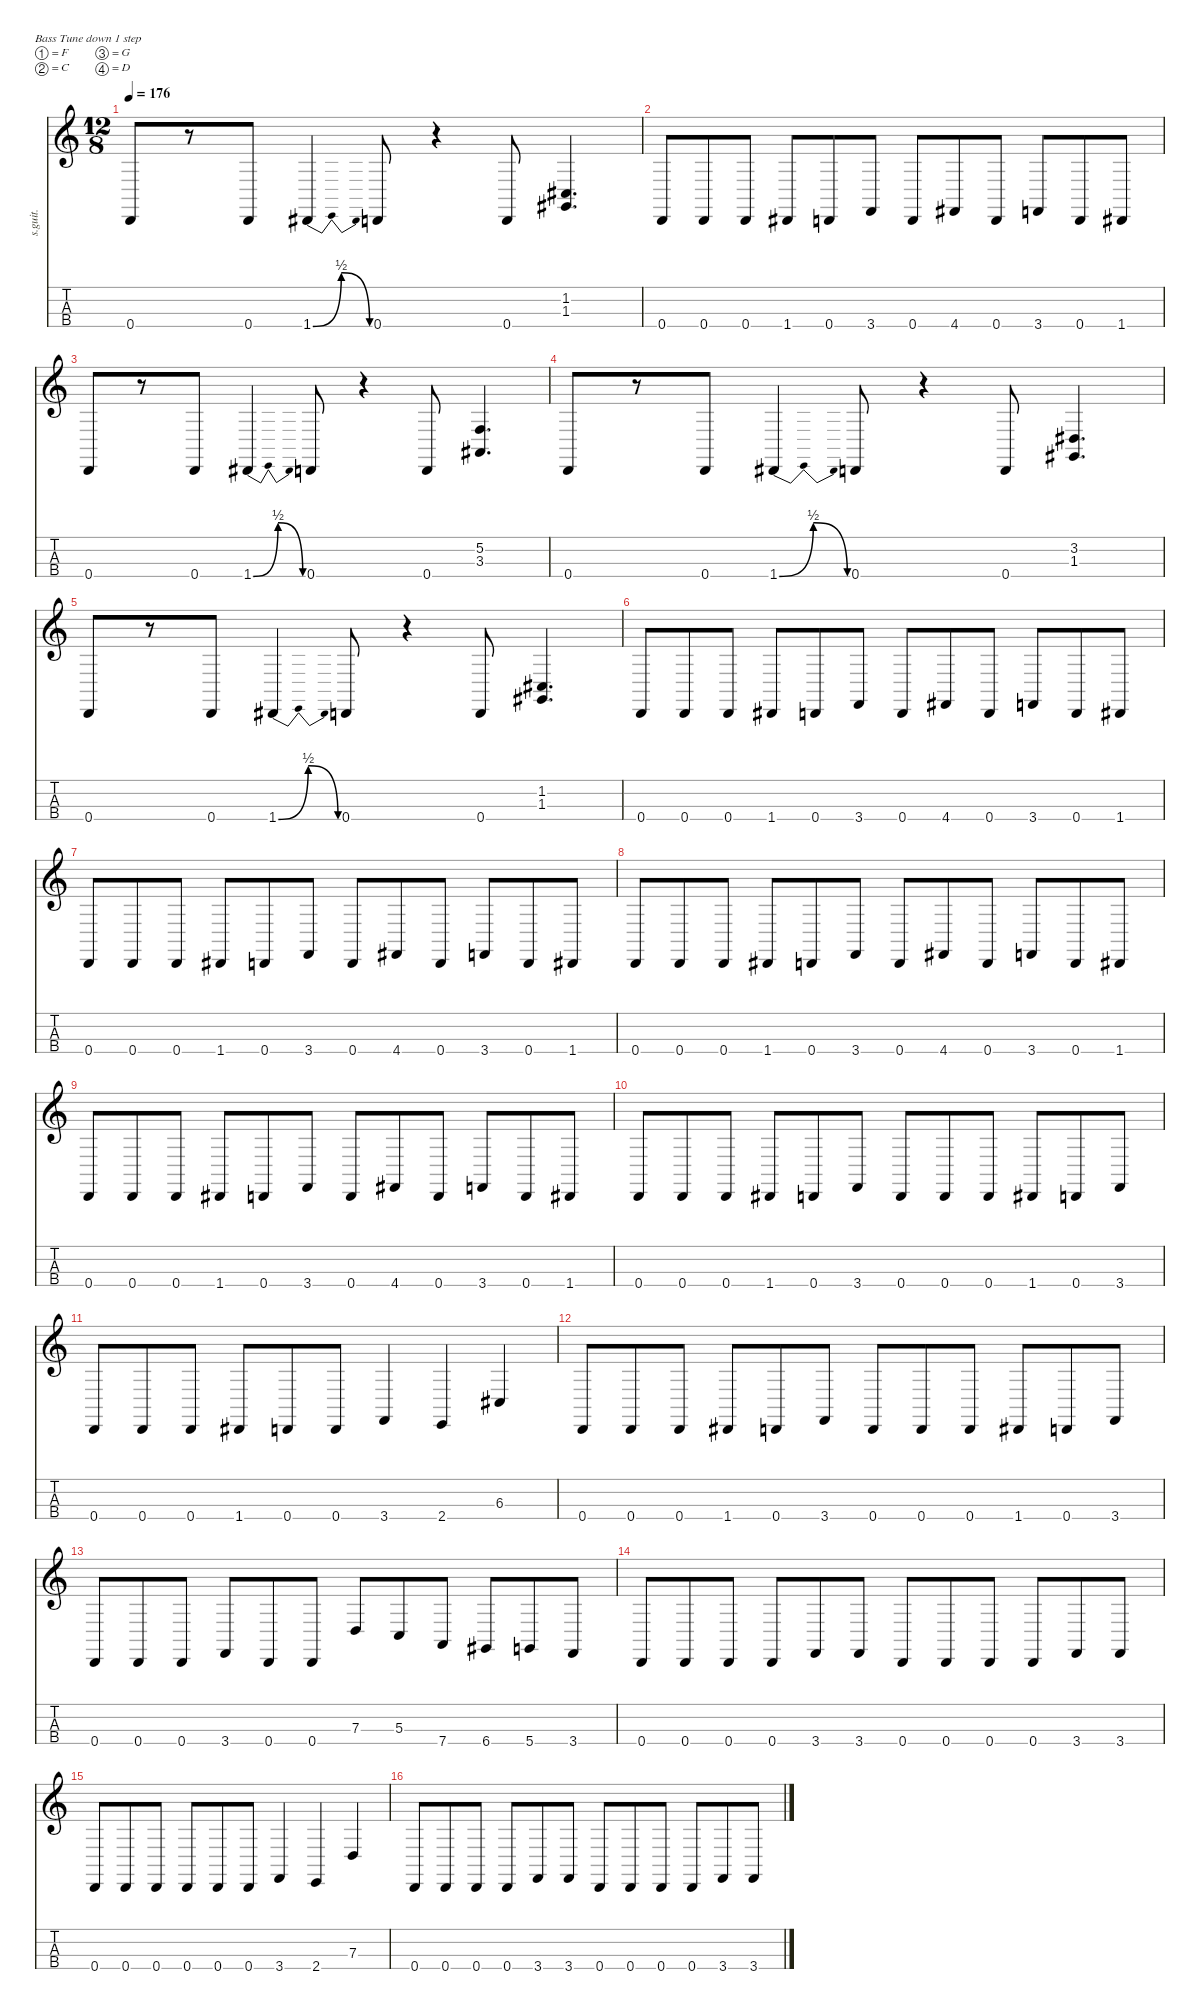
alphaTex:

\defaultSystemsLayout 4
\hideDynamics
\bracketExtendMode nobrackets
\track ("Rex Brown" "s.guit.") {instrument electricbasspick}
\staff {score tabs}
\tuning (F2 C2 G1 D1)
\ts (12 8)
\tempo 176
\clef g2
\ks c
0.4.8{lyrics (0 "") lyrics (1 "") lyrics (2 "") lyrics (3 "") lyrics (4 "") dy f} r.8 0.4.8{lyrics (0 "") lyrics (1 "") lyrics (2 "") lyrics (3 "") lyrics (4 "")} 1.4{be (bendrelease 0 0 30 2 30 2 60 0) acc #}.4{lyrics (0 "") lyrics (1 "") lyrics (2 "") lyrics (3 "") lyrics (4 "")} 0.4.8{lyrics (0 "") lyrics (1 "") lyrics (2 "") lyrics (3 "") lyrics (4 "")} r.4 0.4.8{lyrics (0 "") lyrics (1 "") lyrics (2 "") lyrics (3 "") lyrics (4 "")} (1.2{acc #} 1.3{acc #}).4{d lyrics (0 "") lyrics (1 "") lyrics (2 "") lyrics (3 "") lyrics (4 "")} |
0.4.8{lyrics (0 "") lyrics (1 "") lyrics (2 "") lyrics (3 "") lyrics (4 "")} 0.4.8{lyrics (0 "") lyrics (1 "") lyrics (2 "") lyrics (3 "") lyrics (4 "")} 0.4.8{lyrics (0 "") lyrics (1 "") lyrics (2 "") lyrics (3 "") lyrics (4 "")} 1.4{acc #}.8{lyrics (0 "") lyrics (1 "") lyrics (2 "") lyrics (3 "") lyrics (4 "")} 0.4.8{lyrics (0 "") lyrics (1 "") lyrics (2 "") lyrics (3 "") lyrics (4 "")} 3.4.8{lyrics (0 "") lyrics (1 "") lyrics (2 "") lyrics (3 "") lyrics (4 "")} 0.4.8{lyrics (0 "") lyrics (1 "") lyrics (2 "") lyrics (3 "") lyrics (4 "")} 4.4{acc #}.8{lyrics (0 "") lyrics (1 "") lyrics (2 "") lyrics (3 "") lyrics (4 "")} 0.4.8{lyrics (0 "") lyrics (1 "") lyrics (2 "") lyrics (3 "") lyrics (4 "")} 3.4.8{lyrics (0 "") lyrics (1 "") lyrics (2 "") lyrics (3 "") lyrics (4 "")} 0.4.8{lyrics (0 "") lyrics (1 "") lyrics (2 "") lyrics (3 "") lyrics (4 "")} 1.4{acc #}.8{lyrics (0 "") lyrics (1 "") lyrics (2 "") lyrics (3 "") lyrics (4 "")} |
0.4.8{lyrics (0 "") lyrics (1 "") lyrics (2 "") lyrics (3 "") lyrics (4 "")} r.8 0.4.8{lyrics (0 "") lyrics (1 "") lyrics (2 "") lyrics (3 "") lyrics (4 "")} 1.4{be (bendrelease 0 0 30 2 30 2 60 0) acc #}.4{lyrics (0 "") lyrics (1 "") lyrics (2 "") lyrics (3 "") lyrics (4 "")} 0.4.8{lyrics (0 "") lyrics (1 "") lyrics (2 "") lyrics (3 "") lyrics (4 "")} r.4 0.4.8{lyrics (0 "") lyrics (1 "") lyrics (2 "") lyrics (3 "") lyrics (4 "")} (5.2 3.3{acc #}).4{d lyrics (0 "") lyrics (1 "") lyrics (2 "") lyrics (3 "") lyrics (4 "")} |
0.4.8{lyrics (0 "") lyrics (1 "") lyrics (2 "") lyrics (3 "") lyrics (4 "")} r.8 0.4.8{lyrics (0 "") lyrics (1 "") lyrics (2 "") lyrics (3 "") lyrics (4 "")} 1.4{be (bendrelease 0 0 30 2 30 2 60 0) acc #}.4{lyrics (0 "") lyrics (1 "") lyrics (2 "") lyrics (3 "") lyrics (4 "")} 0.4.8{lyrics (0 "") lyrics (1 "") lyrics (2 "") lyrics (3 "") lyrics (4 "")} r.4 0.4.8{lyrics (0 "") lyrics (1 "") lyrics (2 "") lyrics (3 "") lyrics (4 "")} (3.2{acc #} 1.3{acc #}).4{d lyrics (0 "") lyrics (1 "") lyrics (2 "") lyrics (3 "") lyrics (4 "")} |
0.4.8{lyrics (0 "") lyrics (1 "") lyrics (2 "") lyrics (3 "") lyrics (4 "")} r.8 0.4.8{lyrics (0 "") lyrics (1 "") lyrics (2 "") lyrics (3 "") lyrics (4 "")} 1.4{be (bendrelease 0 0 30 2 30 2 60 0) acc #}.4{lyrics (0 "") lyrics (1 "") lyrics (2 "") lyrics (3 "") lyrics (4 "")} 0.4.8{lyrics (0 "") lyrics (1 "") lyrics (2 "") lyrics (3 "") lyrics (4 "")} r.4 0.4.8{lyrics (0 "") lyrics (1 "") lyrics (2 "") lyrics (3 "") lyrics (4 "")} (1.2{acc #} 1.3{acc #}).4{d lyrics (0 "") lyrics (1 "") lyrics (2 "") lyrics (3 "") lyrics (4 "")} |
0.4.8{lyrics (0 "") lyrics (1 "") lyrics (2 "") lyrics (3 "") lyrics (4 "")} 0.4.8{lyrics (0 "") lyrics (1 "") lyrics (2 "") lyrics (3 "") lyrics (4 "")} 0.4.8{lyrics (0 "") lyrics (1 "") lyrics (2 "") lyrics (3 "") lyrics (4 "")} 1.4{acc #}.8{lyrics (0 "") lyrics (1 "") lyrics (2 "") lyrics (3 "") lyrics (4 "")} 0.4.8{lyrics (0 "") lyrics (1 "") lyrics (2 "") lyrics (3 "") lyrics (4 "")} 3.4.8{lyrics (0 "") lyrics (1 "") lyrics (2 "") lyrics (3 "") lyrics (4 "")} 0.4.8{lyrics (0 "") lyrics (1 "") lyrics (2 "") lyrics (3 "") lyrics (4 "")} 4.4{acc #}.8{lyrics (0 "") lyrics (1 "") lyrics (2 "") lyrics (3 "") lyrics (4 "")} 0.4.8{lyrics (0 "") lyrics (1 "") lyrics (2 "") lyrics (3 "") lyrics (4 "")} 3.4.8{lyrics (0 "") lyrics (1 "") lyrics (2 "") lyrics (3 "") lyrics (4 "")} 0.4.8{lyrics (0 "") lyrics (1 "") lyrics (2 "") lyrics (3 "") lyrics (4 "")} 1.4{acc #}.8{lyrics (0 "") lyrics (1 "") lyrics (2 "") lyrics (3 "") lyrics (4 "")} |
0.4.8{lyrics (0 "") lyrics (1 "") lyrics (2 "") lyrics (3 "") lyrics (4 "")} 0.4.8{lyrics (0 "") lyrics (1 "") lyrics (2 "") lyrics (3 "") lyrics (4 "")} 0.4.8{lyrics (0 "") lyrics (1 "") lyrics (2 "") lyrics (3 "") lyrics (4 "")} 1.4{acc #}.8{lyrics (0 "") lyrics (1 "") lyrics (2 "") lyrics (3 "") lyrics (4 "")} 0.4.8{lyrics (0 "") lyrics (1 "") lyrics (2 "") lyrics (3 "") lyrics (4 "")} 3.4.8{lyrics (0 "") lyrics (1 "") lyrics (2 "") lyrics (3 "") lyrics (4 "")} 0.4.8{lyrics (0 "") lyrics (1 "") lyrics (2 "") lyrics (3 "") lyrics (4 "")} 4.4{acc #}.8{lyrics (0 "") lyrics (1 "") lyrics (2 "") lyrics (3 "") lyrics (4 "")} 0.4.8{lyrics (0 "") lyrics (1 "") lyrics (2 "") lyrics (3 "") lyrics (4 "")} 3.4.8{lyrics (0 "") lyrics (1 "") lyrics (2 "") lyrics (3 "") lyrics (4 "")} 0.4.8{lyrics (0 "") lyrics (1 "") lyrics (2 "") lyrics (3 "") lyrics (4 "")} 1.4{acc #}.8{lyrics (0 "") lyrics (1 "") lyrics (2 "") lyrics (3 "") lyrics (4 "")} |
0.4.8{lyrics (0 "") lyrics (1 "") lyrics (2 "") lyrics (3 "") lyrics (4 "")} 0.4.8{lyrics (0 "") lyrics (1 "") lyrics (2 "") lyrics (3 "") lyrics (4 "")} 0.4.8{lyrics (0 "") lyrics (1 "") lyrics (2 "") lyrics (3 "") lyrics (4 "")} 1.4{acc #}.8{lyrics (0 "") lyrics (1 "") lyrics (2 "") lyrics (3 "") lyrics (4 "")} 0.4.8{lyrics (0 "") lyrics (1 "") lyrics (2 "") lyrics (3 "") lyrics (4 "")} 3.4.8{lyrics (0 "") lyrics (1 "") lyrics (2 "") lyrics (3 "") lyrics (4 "")} 0.4.8{lyrics (0 "") lyrics (1 "") lyrics (2 "") lyrics (3 "") lyrics (4 "")} 4.4{acc #}.8{lyrics (0 "") lyrics (1 "") lyrics (2 "") lyrics (3 "") lyrics (4 "")} 0.4.8{lyrics (0 "") lyrics (1 "") lyrics (2 "") lyrics (3 "") lyrics (4 "")} 3.4.8{lyrics (0 "") lyrics (1 "") lyrics (2 "") lyrics (3 "") lyrics (4 "")} 0.4.8{lyrics (0 "") lyrics (1 "") lyrics (2 "") lyrics (3 "") lyrics (4 "")} 1.4{acc #}.8{lyrics (0 "") lyrics (1 "") lyrics (2 "") lyrics (3 "") lyrics (4 "")} |
0.4.8{lyrics (0 "") lyrics (1 "") lyrics (2 "") lyrics (3 "") lyrics (4 "")} 0.4.8{lyrics (0 "") lyrics (1 "") lyrics (2 "") lyrics (3 "") lyrics (4 "")} 0.4.8{lyrics (0 "") lyrics (1 "") lyrics (2 "") lyrics (3 "") lyrics (4 "")} 1.4{acc #}.8{lyrics (0 "") lyrics (1 "") lyrics (2 "") lyrics (3 "") lyrics (4 "")} 0.4.8{lyrics (0 "") lyrics (1 "") lyrics (2 "") lyrics (3 "") lyrics (4 "")} 3.4.8{lyrics (0 "") lyrics (1 "") lyrics (2 "") lyrics (3 "") lyrics (4 "")} 0.4.8{lyrics (0 "") lyrics (1 "") lyrics (2 "") lyrics (3 "") lyrics (4 "")} 4.4{acc #}.8{lyrics (0 "") lyrics (1 "") lyrics (2 "") lyrics (3 "") lyrics (4 "")} 0.4.8{lyrics (0 "") lyrics (1 "") lyrics (2 "") lyrics (3 "") lyrics (4 "")} 3.4.8{lyrics (0 "") lyrics (1 "") lyrics (2 "") lyrics (3 "") lyrics (4 "")} 0.4.8{lyrics (0 "") lyrics (1 "") lyrics (2 "") lyrics (3 "") lyrics (4 "")} 1.4{acc #}.8{lyrics (0 "") lyrics (1 "") lyrics (2 "") lyrics (3 "") lyrics (4 "")} |
0.4.8{lyrics (0 "") lyrics (1 "") lyrics (2 "") lyrics (3 "") lyrics (4 "")} 0.4.8{lyrics (0 "") lyrics (1 "") lyrics (2 "") lyrics (3 "") lyrics (4 "")} 0.4.8{lyrics (0 "") lyrics (1 "") lyrics (2 "") lyrics (3 "") lyrics (4 "")} 1.4{acc #}.8{lyrics (0 "") lyrics (1 "") lyrics (2 "") lyrics (3 "") lyrics (4 "")} 0.4.8{lyrics (0 "") lyrics (1 "") lyrics (2 "") lyrics (3 "") lyrics (4 "")} 3.4.8{lyrics (0 "") lyrics (1 "") lyrics (2 "") lyrics (3 "") lyrics (4 "")} 0.4.8{lyrics (0 "") lyrics (1 "") lyrics (2 "") lyrics (3 "") lyrics (4 "")} 0.4.8{lyrics (0 "") lyrics (1 "") lyrics (2 "") lyrics (3 "") lyrics (4 "")} 0.4.8{lyrics (0 "") lyrics (1 "") lyrics (2 "") lyrics (3 "") lyrics (4 "")} 1.4{acc #}.8{lyrics (0 "") lyrics (1 "") lyrics (2 "") lyrics (3 "") lyrics (4 "")} 0.4.8{lyrics (0 "") lyrics (1 "") lyrics (2 "") lyrics (3 "") lyrics (4 "")} 3.4.8{lyrics (0 "") lyrics (1 "") lyrics (2 "") lyrics (3 "") lyrics (4 "")} |
0.4.8{lyrics (0 "") lyrics (1 "") lyrics (2 "") lyrics (3 "") lyrics (4 "")} 0.4.8{lyrics (0 "") lyrics (1 "") lyrics (2 "") lyrics (3 "") lyrics (4 "")} 0.4.8{lyrics (0 "") lyrics (1 "") lyrics (2 "") lyrics (3 "") lyrics (4 "")} 1.4{acc #}.8{lyrics (0 "") lyrics (1 "") lyrics (2 "") lyrics (3 "") lyrics (4 "")} 0.4.8{lyrics (0 "") lyrics (1 "") lyrics (2 "") lyrics (3 "") lyrics (4 "")} 0.4.8{lyrics (0 "") lyrics (1 "") lyrics (2 "") lyrics (3 "") lyrics (4 "")} 3.4.4{lyrics (0 "") lyrics (1 "") lyrics (2 "") lyrics (3 "") lyrics (4 "")} 2.4.4{lyrics (0 "") lyrics (1 "") lyrics (2 "") lyrics (3 "") lyrics (4 "")} 6.3{acc #}.4{lyrics (0 "") lyrics (1 "") lyrics (2 "") lyrics (3 "") lyrics (4 "")} |
0.4.8{lyrics (0 "") lyrics (1 "") lyrics (2 "") lyrics (3 "") lyrics (4 "")} 0.4.8{lyrics (0 "") lyrics (1 "") lyrics (2 "") lyrics (3 "") lyrics (4 "")} 0.4.8{lyrics (0 "") lyrics (1 "") lyrics (2 "") lyrics (3 "") lyrics (4 "")} 1.4{acc #}.8{lyrics (0 "") lyrics (1 "") lyrics (2 "") lyrics (3 "") lyrics (4 "")} 0.4.8{lyrics (0 "") lyrics (1 "") lyrics (2 "") lyrics (3 "") lyrics (4 "")} 3.4.8{lyrics (0 "") lyrics (1 "") lyrics (2 "") lyrics (3 "") lyrics (4 "")} 0.4.8{lyrics (0 "") lyrics (1 "") lyrics (2 "") lyrics (3 "") lyrics (4 "")} 0.4.8{lyrics (0 "") lyrics (1 "") lyrics (2 "") lyrics (3 "") lyrics (4 "")} 0.4.8{lyrics (0 "") lyrics (1 "") lyrics (2 "") lyrics (3 "") lyrics (4 "")} 1.4{acc #}.8{lyrics (0 "") lyrics (1 "") lyrics (2 "") lyrics (3 "") lyrics (4 "")} 0.4.8{lyrics (0 "") lyrics (1 "") lyrics (2 "") lyrics (3 "") lyrics (4 "")} 3.4.8{lyrics (0 "") lyrics (1 "") lyrics (2 "") lyrics (3 "") lyrics (4 "")} |
0.4.8{lyrics (0 "") lyrics (1 "") lyrics (2 "") lyrics (3 "") lyrics (4 "")} 0.4.8{lyrics (0 "") lyrics (1 "") lyrics (2 "") lyrics (3 "") lyrics (4 "")} 0.4.8{lyrics (0 "") lyrics (1 "") lyrics (2 "") lyrics (3 "") lyrics (4 "")} 3.4.8{lyrics (0 "") lyrics (1 "") lyrics (2 "") lyrics (3 "") lyrics (4 "")} 0.4.8{lyrics (0 "") lyrics (1 "") lyrics (2 "") lyrics (3 "") lyrics (4 "")} 0.4.8{lyrics (0 "") lyrics (1 "") lyrics (2 "") lyrics (3 "") lyrics (4 "")} 7.3.8{lyrics (0 "") lyrics (1 "") lyrics (2 "") lyrics (3 "") lyrics (4 "")} 5.3.8{lyrics (0 "") lyrics (1 "") lyrics (2 "") lyrics (3 "") lyrics (4 "")} 7.4.8{lyrics (0 "") lyrics (1 "") lyrics (2 "") lyrics (3 "") lyrics (4 "")} 6.4{acc #}.8{lyrics (0 "") lyrics (1 "") lyrics (2 "") lyrics (3 "") lyrics (4 "")} 5.4.8{lyrics (0 "") lyrics (1 "") lyrics (2 "") lyrics (3 "") lyrics (4 "")} 3.4.8{lyrics (0 "") lyrics (1 "") lyrics (2 "") lyrics (3 "") lyrics (4 "")} |
0.4.8{lyrics (0 "") lyrics (1 "") lyrics (2 "") lyrics (3 "") lyrics (4 "")} 0.4.8{lyrics (0 "") lyrics (1 "") lyrics (2 "") lyrics (3 "") lyrics (4 "")} 0.4.8{lyrics (0 "") lyrics (1 "") lyrics (2 "") lyrics (3 "") lyrics (4 "")} 0.4.8{lyrics (0 "") lyrics (1 "") lyrics (2 "") lyrics (3 "") lyrics (4 "")} 3.4.8{lyrics (0 "") lyrics (1 "") lyrics (2 "") lyrics (3 "") lyrics (4 "")} 3.4.8{lyrics (0 "") lyrics (1 "") lyrics (2 "") lyrics (3 "") lyrics (4 "")} 0.4.8{lyrics (0 "") lyrics (1 "") lyrics (2 "") lyrics (3 "") lyrics (4 "")} 0.4.8{lyrics (0 "") lyrics (1 "") lyrics (2 "") lyrics (3 "") lyrics (4 "")} 0.4.8{lyrics (0 "") lyrics (1 "") lyrics (2 "") lyrics (3 "") lyrics (4 "")} 0.4.8{lyrics (0 "") lyrics (1 "") lyrics (2 "") lyrics (3 "") lyrics (4 "")} 3.4.8{lyrics (0 "") lyrics (1 "") lyrics (2 "") lyrics (3 "") lyrics (4 "")} 3.4.8{lyrics (0 "") lyrics (1 "") lyrics (2 "") lyrics (3 "") lyrics (4 "")} |
0.4.8{lyrics (0 "") lyrics (1 "") lyrics (2 "") lyrics (3 "") lyrics (4 "")} 0.4.8{lyrics (0 "") lyrics (1 "") lyrics (2 "") lyrics (3 "") lyrics (4 "")} 0.4.8{lyrics (0 "") lyrics (1 "") lyrics (2 "") lyrics (3 "") lyrics (4 "")} 0.4.8{lyrics (0 "") lyrics (1 "") lyrics (2 "") lyrics (3 "") lyrics (4 "")} 0.4.8{lyrics (0 "") lyrics (1 "") lyrics (2 "") lyrics (3 "") lyrics (4 "")} 0.4.8{lyrics (0 "") lyrics (1 "") lyrics (2 "") lyrics (3 "") lyrics (4 "")} 3.4.4{lyrics (0 "") lyrics (1 "") lyrics (2 "") lyrics (3 "") lyrics (4 "")} 2.4.4{lyrics (0 "") lyrics (1 "") lyrics (2 "") lyrics (3 "") lyrics (4 "")} 7.3.4{lyrics (0 "") lyrics (1 "") lyrics (2 "") lyrics (3 "") lyrics (4 "")} |
0.4.8{lyrics (0 "") lyrics (1 "") lyrics (2 "") lyrics (3 "") lyrics (4 "")} 0.4.8{lyrics (0 "") lyrics (1 "") lyrics (2 "") lyrics (3 "") lyrics (4 "")} 0.4.8{lyrics (0 "") lyrics (1 "") lyrics (2 "") lyrics (3 "") lyrics (4 "")} 0.4.8{lyrics (0 "") lyrics (1 "") lyrics (2 "") lyrics (3 "") lyrics (4 "")} 3.4.8{lyrics (0 "") lyrics (1 "") lyrics (2 "") lyrics (3 "") lyrics (4 "")} 3.4.8{lyrics (0 "") lyrics (1 "") lyrics (2 "") lyrics (3 "") lyrics (4 "")} 0.4.8{lyrics (0 "") lyrics (1 "") lyrics (2 "") lyrics (3 "") lyrics (4 "")} 0.4.8{lyrics (0 "") lyrics (1 "") lyrics (2 "") lyrics (3 "") lyrics (4 "")} 0.4.8{lyrics (0 "") lyrics (1 "") lyrics (2 "") lyrics (3 "") lyrics (4 "")} 0.4.8{lyrics (0 "") lyrics (1 "") lyrics (2 "") lyrics (3 "") lyrics (4 "")} 3.4.8{lyrics (0 "") lyrics (1 "") lyrics (2 "") lyrics (3 "") lyrics (4 "")} 3.4.8{lyrics (0 "") lyrics (1 "") lyrics (2 "") lyrics (3 "") lyrics (4 "")}
